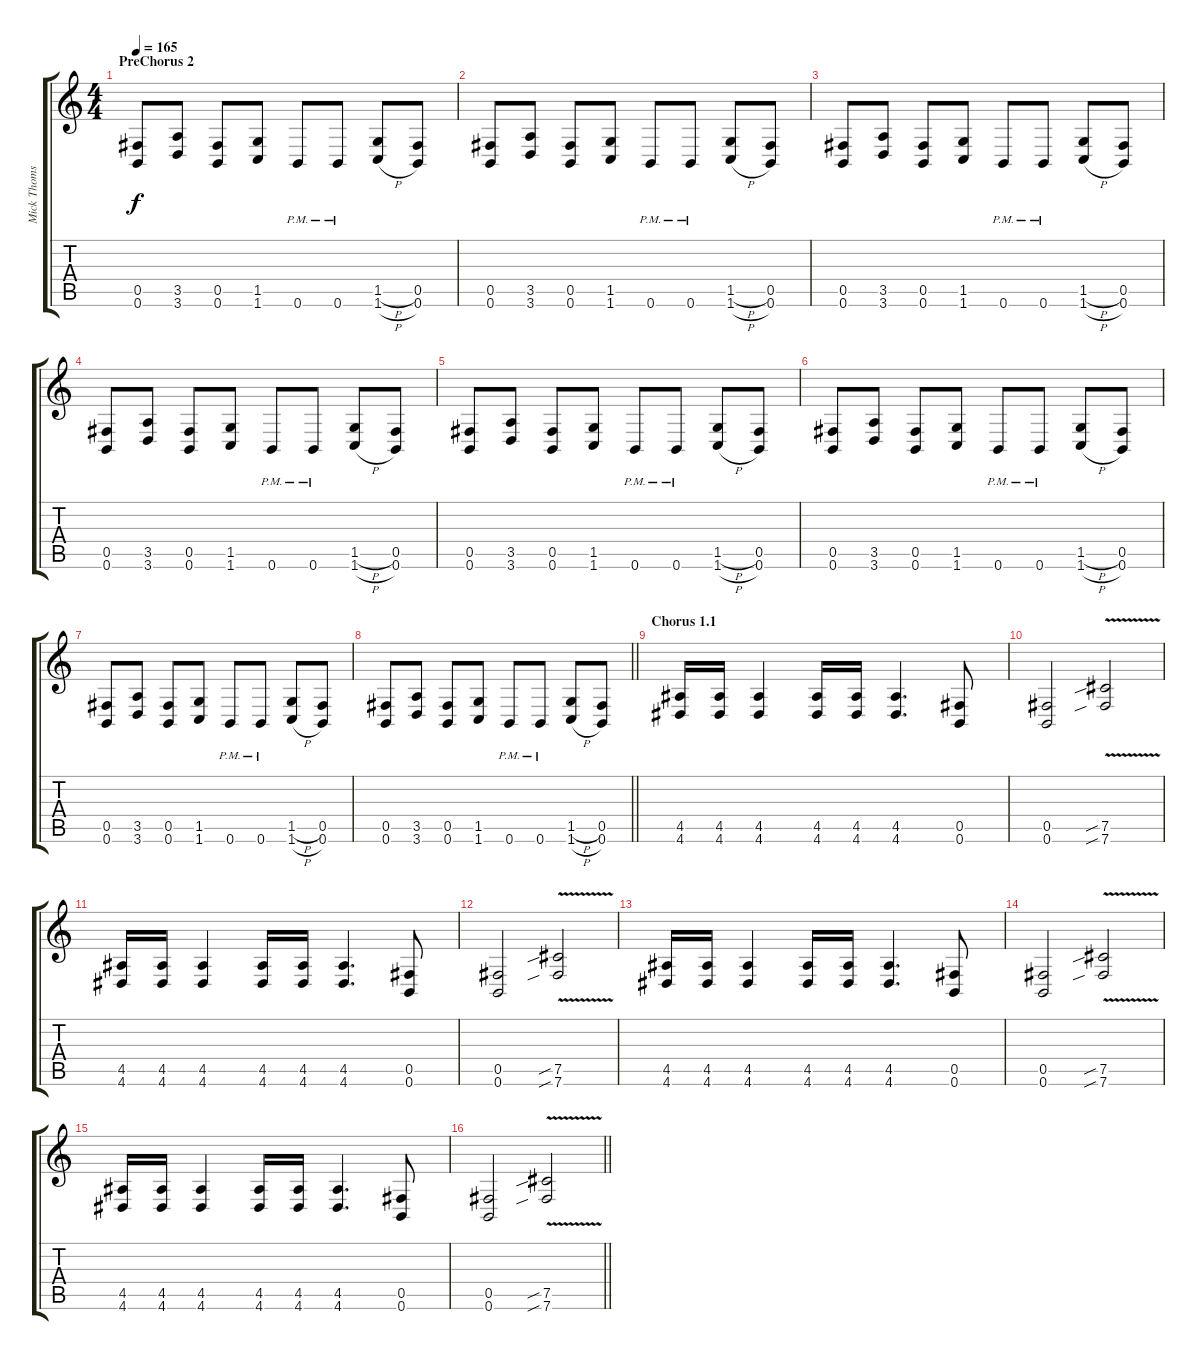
\track ("Mick Thomson" "Mick Thoms") {instrument distortionguitar}
\staff {score tabs}
\tuning (Db4 Ab3 E3 B2 Gb2 B1) {hide}
\ts (4 4)
\section ("" "PreChorus 2")
\tempo 165
\clef g2
\ks c
(0.5 0.6).8{dy f} (3.5 3.6).8 (0.5 0.6).8 (1.5 1.6).8 0.6{pm}.8 0.6{pm}.8 (1.5{h} 1.6{h}).8 (0.5 0.6).8 |
(0.5 0.6).8 (3.5 3.6).8 (0.5 0.6).8 (1.5 1.6).8 0.6{pm}.8 0.6{pm}.8 (1.5{h} 1.6{h}).8 (0.5 0.6).8 |
(0.5 0.6).8 (3.5 3.6).8 (0.5 0.6).8 (1.5 1.6).8 0.6{pm}.8 0.6{pm}.8 (1.5{h} 1.6{h}).8 (0.5 0.6).8 |
(0.5 0.6).8 (3.5 3.6).8 (0.5 0.6).8 (1.5 1.6).8 0.6{pm}.8 0.6{pm}.8 (1.5{h} 1.6{h}).8 (0.5 0.6).8 |
(0.5 0.6).8 (3.5 3.6).8 (0.5 0.6).8 (1.5 1.6).8 0.6{pm}.8 0.6{pm}.8 (1.5{h} 1.6{h}).8 (0.5 0.6).8 |
(0.5 0.6).8 (3.5 3.6).8 (0.5 0.6).8 (1.5 1.6).8 0.6{pm}.8 0.6{pm}.8 (1.5{h} 1.6{h}).8 (0.5 0.6).8 |
(0.5 0.6).8 (3.5 3.6).8 (0.5 0.6).8 (1.5 1.6).8 0.6{pm}.8 0.6{pm}.8 (1.5{h} 1.6{h}).8 (0.5 0.6).8 |
\barLineRight lightlight
(0.5 0.6).8 (3.5 3.6).8 (0.5 0.6).8 (1.5 1.6).8 0.6{pm}.8 0.6{pm}.8 (1.5{h} 1.6{h}).8 (0.5 0.6).8 |
\section ("" "Chorus 1.1")
(4.5 4.6).16 (4.5 4.6).16 (4.5 4.6).4 (4.5 4.6).16 (4.5 4.6).16 (4.5 4.6).4{d} (0.5 0.6).8 |
(0.5 0.6).2 (7.5{v sib} 7.6{v sib}).2 |
(4.5 4.6).16 (4.5 4.6).16 (4.5 4.6).4 (4.5 4.6).16 (4.5 4.6).16 (4.5 4.6).4{d} (0.5 0.6).8 |
(0.5 0.6).2 (7.5{v sib} 7.6{v sib}).2 |
(4.5 4.6).16 (4.5 4.6).16 (4.5 4.6).4 (4.5 4.6).16 (4.5 4.6).16 (4.5 4.6).4{d} (0.5 0.6).8 |
(0.5 0.6).2 (7.5{v sib} 7.6{v sib}).2 |
(4.5 4.6).16 (4.5 4.6).16 (4.5 4.6).4 (4.5 4.6).16 (4.5 4.6).16 (4.5 4.6).4{d} (0.5 0.6).8 |
\barLineRight lightlight
(0.5 0.6).2 (7.5{v sib} 7.6{v sib}).2
